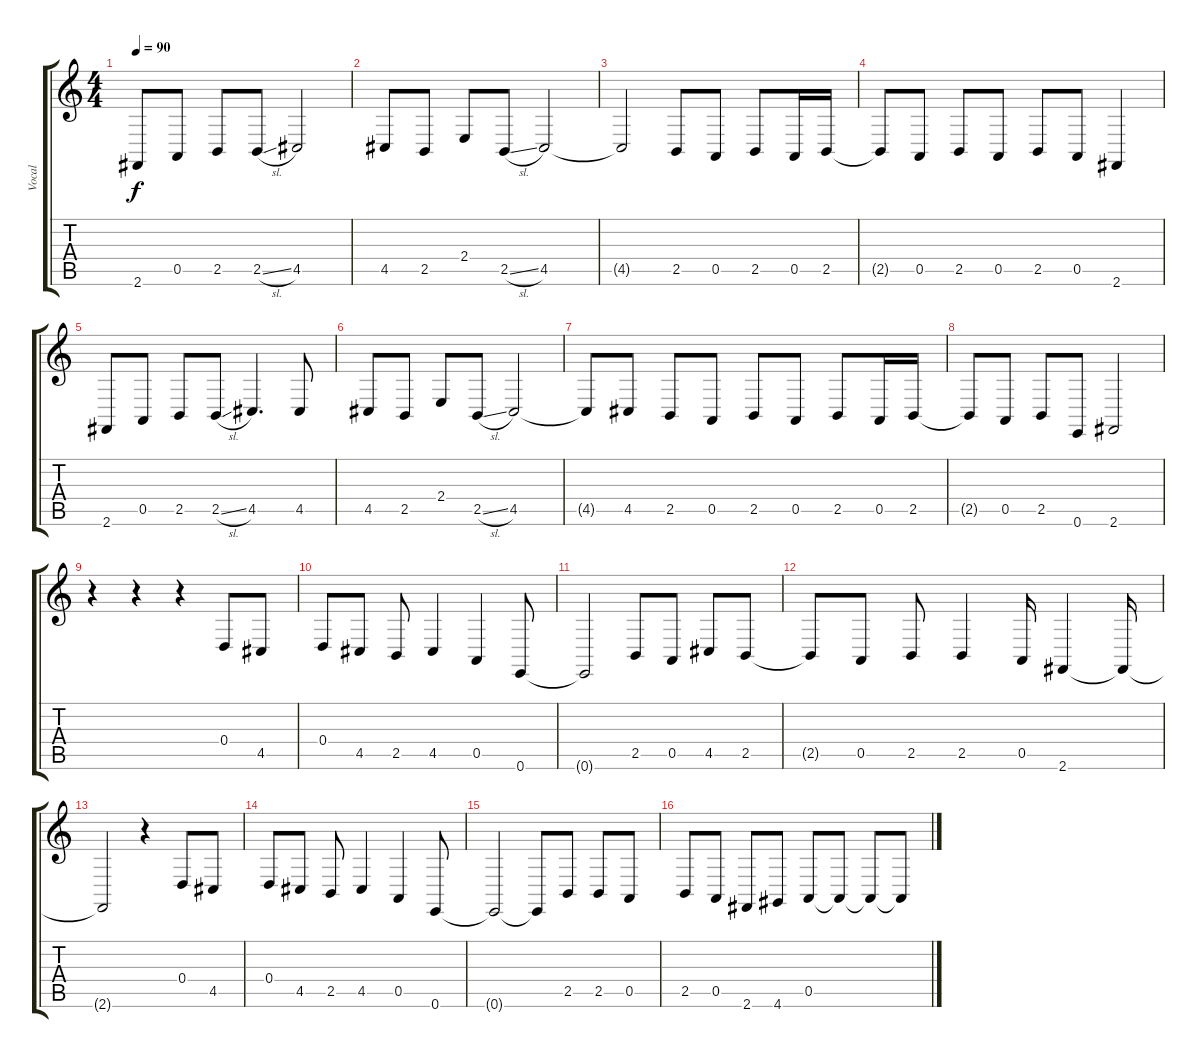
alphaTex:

\track ("Vocal" "Vocal") {instrument cello}
\staff {score tabs}
\tuning (E4 B3 G3 D3 A2 E2) {hide}
\ts (4 4)
\tempo 90
\clef g2
\ks c
2.6.8{dy f} 0.5.8 2.5.8 2.5{sl}.8 4.5.2 |
4.5.8 2.5.8 2.4.8 2.5{sl}.8 4.5.2 |
4.5{t}.2 2.5.8 0.5.8 2.5.8 0.5.16 2.5.16 |
2.5{t}.8 0.5.8 2.5.8 0.5.8 2.5.8 0.5.8 2.6.4 |
2.6.8 0.5.8 2.5.8 2.5{sl}.8 4.5.4{d} 4.5.8 |
4.5.8 2.5.8 2.4.8 2.5{sl}.8 4.5.2 |
4.5{t}.8 4.5.8 2.5.8 0.5.8 2.5.8 0.5.8 2.5.8 0.5.16 2.5.16 |
2.5{t}.8 0.5.8 2.5.8 0.6.8 2.6.2 |
r.4 r.4 r.4 0.4.8 4.5.8 |
0.4.8 4.5.8 2.5.8 4.5.4 0.5.4 0.6.8 |
0.6{t}.2 2.5.8 0.5.8 4.5.8 2.5.8 |
2.5{t}.8 0.5.8 2.5.8 2.5.4 0.5.16 2.6.4 2.6{t}.16 |
2.6{t}.2 r.4 0.4.8 4.5.8 |
0.4.8 4.5.8 2.5.8 4.5.4 0.5.4 0.6.8 |
0.6{t}.2 0.6{t}.8 2.5.8 2.5.8 0.5.8 |
2.5.8 0.5.8 2.6.8 4.6.8 0.5.8 0.5{t}.8 0.5{t}.8 0.5{t}.8
